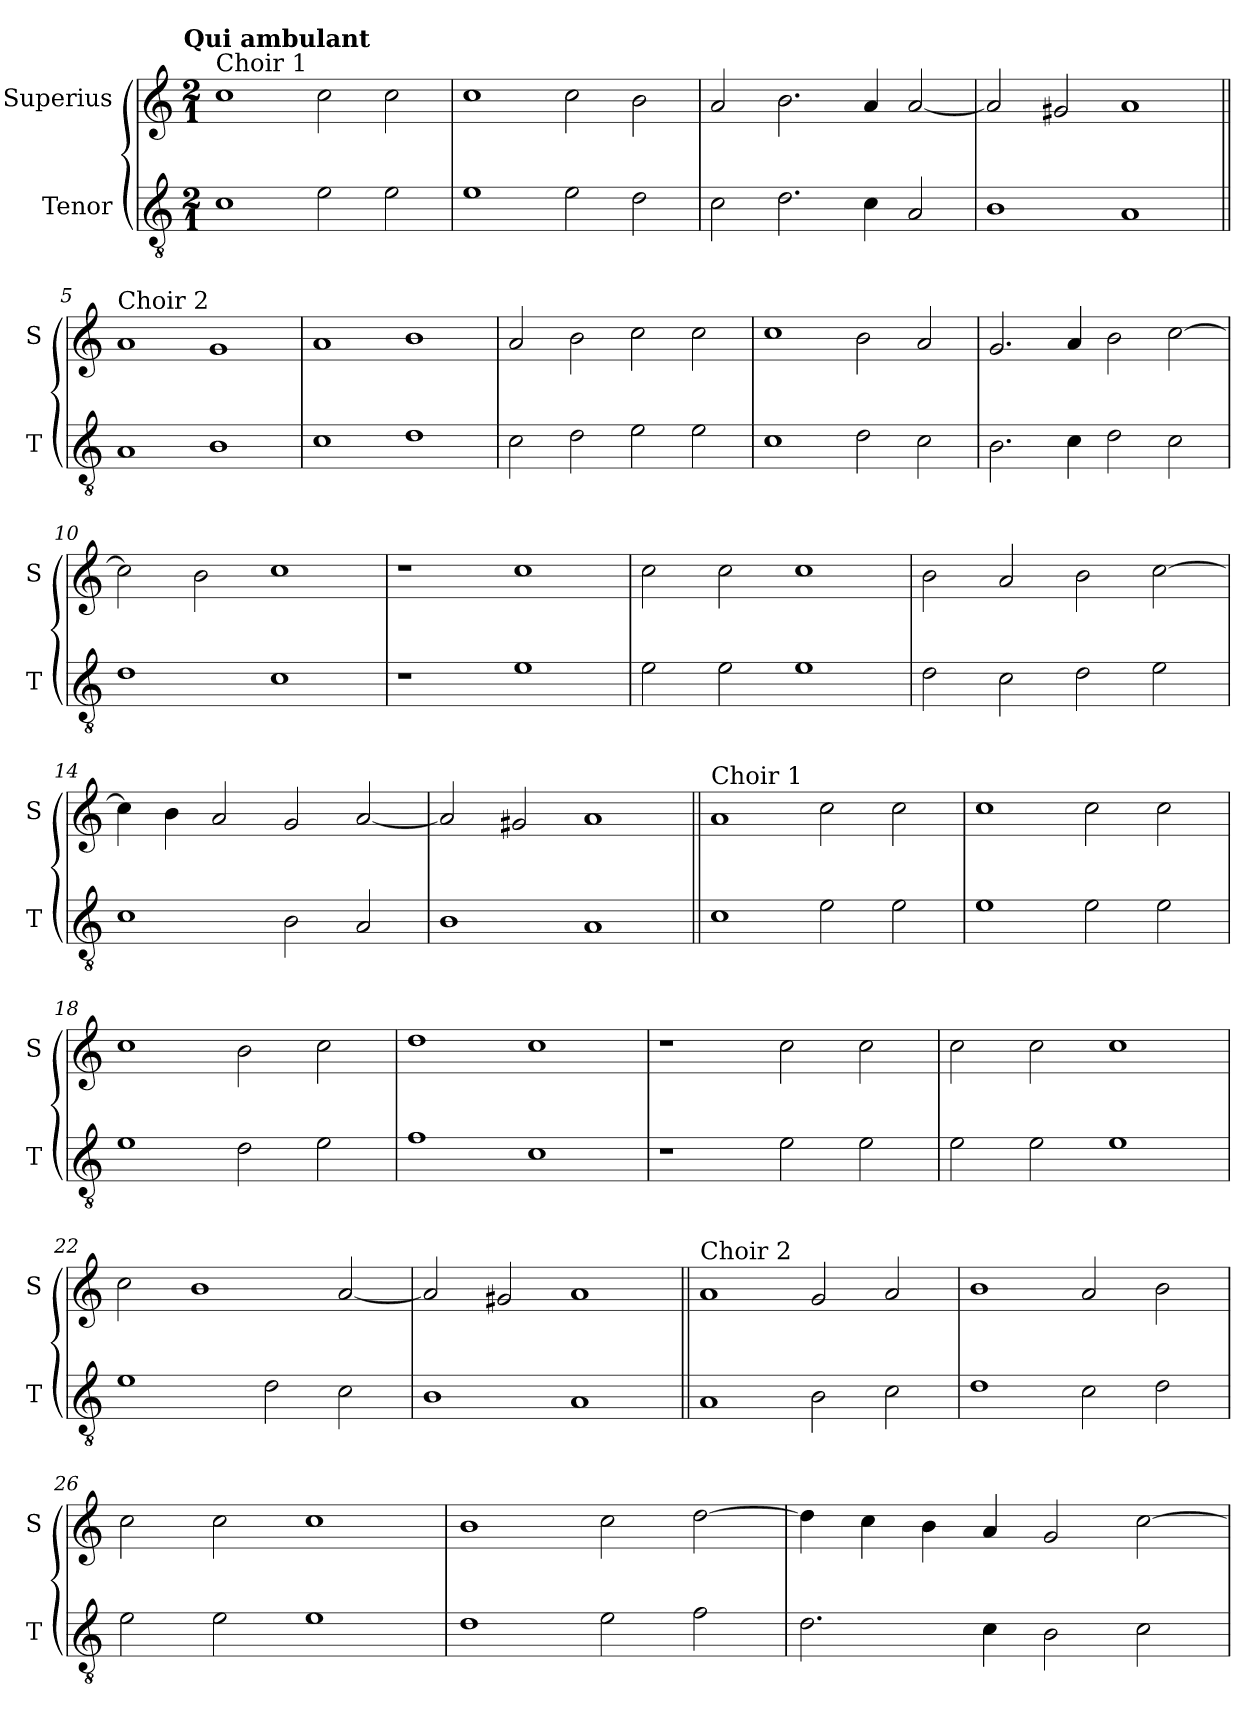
**kern	**kern
*part2	*part1
*staff2	*staff1
*I"Tenor	*I"Superius
*I'T	*I'S
*clefGv2	*clefG2
*k[]	*k[]
!!LO:TX:omd:t=Qui ambulant
*M2/1	*M2/1
=1	=1
!	!LO:TX:a:t=Choir 1
1c	1cc
2e\	2cc\
2e\	2cc\
=2	=2
1e	1cc
2e\	2cc\
2d\	2b\
=3	=3
2c\	2a/
2.d\	2.b\
4c\	4a/
2A/	[2a/
=4	=4
1B	2a/]
.	2g#X/
1A	1a
=5||	=5||
!	!LO:TX:a:t=Choir 2
1A	1a
1B	1g
=6	=6
1c	1a
1d	1b
=7	=7
2c\	2a/
2d\	2b\
2e\	2cc\
2e\	2cc\
=8	=8
1c	1cc
2d\	2b\
2c\	2a/
=9	=9
2.B\	2.g/
4c\	4a/
2d\	2b\
2c\	[2cc\
=10	=10
1d	2cc\]
.	2b\
1c	1cc
=11	=11
1r	1r
1e	1cc
=12	=12
2e\	2cc\
2e\	2cc\
1e	1cc
=13	=13
2d\	2b\
2c\	2a/
2d\	2b\
2e\	[2cc\
=14	=14
1c	4cc\]
.	4b\
.	2a/
2B\	2g/
2A/	[2a/
=15	=15
1B	2a/]
.	2g#X/
1A	1a
=16||	=16||
!	!LO:TX:a:t=Choir 1
1c	1a
2e\	2cc\
2e\	2cc\
=17	=17
1e	1cc
2e\	2cc\
2e\	2cc\
=18	=18
1e	1cc
2d\	2b\
2e\	2cc\
=19	=19
1f	1dd
1c	1cc
=20	=20
1r	1r
2e\	2cc\
2e\	2cc\
=21	=21
2e\	2cc\
2e\	2cc\
1e	1cc
=22	=22
1e	2cc\
.	1b
2d\	.
2c\	[2a/
=23	=23
1B	2a/]
.	2g#X/
1A	1a
=24||	=24||
!	!LO:TX:a:t=Choir 2
1A	1a
2B\	2g/
2c\	2a/
=25	=25
1d	1b
2c\	2a/
2d\	2b\
=26	=26
2e\	2cc\
2e\	2cc\
1e	1cc
=27	=27
1d	1b
2e\	2cc\
2f\	[2dd\
=28	=28
2.d\	4dd\]
.	4cc\
.	4b\
4c\	4a/
2B\	2g/
2c\	[2cc\
=	=
*-	*-
